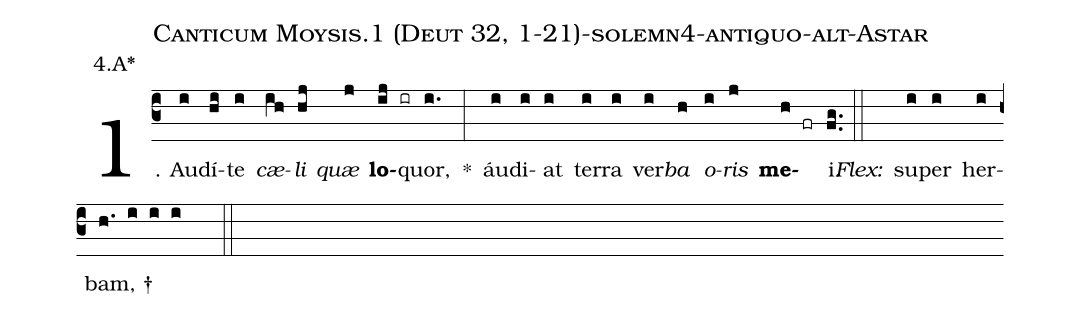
name: Canticum Moysis.1 (Deut 32, 1-21)-solemn4-antiquo-alt-Astar;
annotation: 4.A*;
%%
(c3)1. Au(i)dí(hi)te(i) <i>cæ</i>(ih)<i>li</i>(hj) <i>quæ</i>(j) <b>lo</b>(ij ir)quor,(i.) *(:) áu(i)di(i)at(i) ter(i)ra(i) ver(i)<i>ba</i>(h) <i>o</i>(i)<i>ris</i>(j) <b>me</b>(h fr)i.(fg..) (::)
<i>Flex:</i>()  su(i)per(i) her(i)bam, †(h. i i i  ::)
